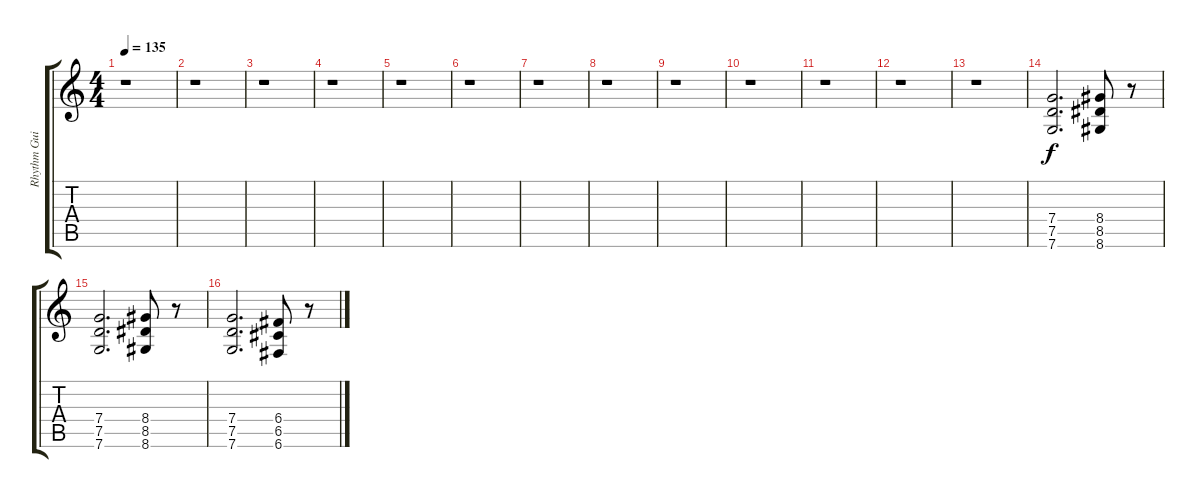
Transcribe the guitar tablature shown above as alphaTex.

\track ("Rhythm Guitar" "Rhythm Gui") {instrument distortionguitar}
\staff {score tabs}
\tuning (D4 A3 F3 C3 G2 C2) {hide}
\ts (4 4)
\tempo 135
\clef g2
\ks c
r.1{dy f} |
r.1 |
r.1 |
r.1 |
r.1 |
r.1 |
r.1 |
r.1 |
r.1 |
r.1 |
r.1 |
r.1 |
r.1 |
(7.4 7.5 7.6).2{d} (8.4 8.5 8.6).8 r.8 |
(7.4 7.5 7.6).2{d} (8.4 8.5 8.6).8 r.8 |
(7.4 7.5 7.6).2{d} (6.4 6.5 6.6).8 r.8
